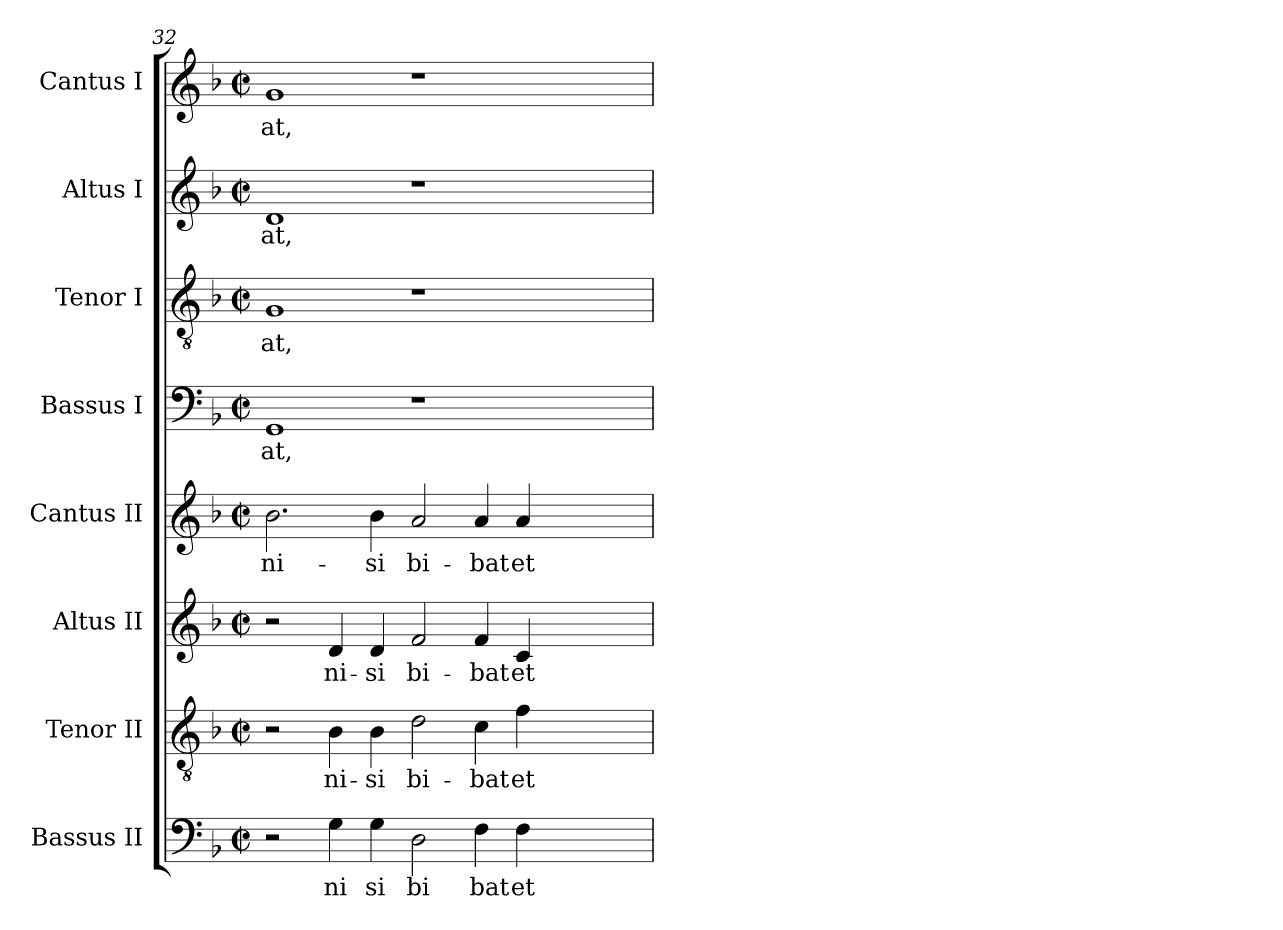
**kern	**text	**kern	**text	**kern	**text	**kern	**text	**kern	**text	**kern	**text	**kern	**text	**kern	**text
*part8	*part8	*part7	*part7	*part6	*part6	*part5	*part5	*part4	*part4	*part3	*part3	*part2	*part2	*part1	*part1
*staff8	*staff8	*staff7	*staff7	*staff6	*staff6	*staff5	*staff5	*staff4	*staff4	*staff3	*staff3	*staff2	*staff2	*staff1	*staff1
*I"Bassus II	*	*I"Tenor II	*	*I"Altus II	*	*I"Cantus II	*	*I"Bassus I	*	*I"Tenor I	*	*I"Altus I	*	*I"Cantus I	*
*clefF4	*	*clefGv2	*	*clefG2	*	*clefG2	*	*clefF4	*	*clefGv2	*	*clefG2	*	*clefG2	*
*k[b-]	*	*k[b-]	*	*k[b-]	*	*k[b-]	*	*k[b-]	*	*k[b-]	*	*k[b-]	*	*k[b-]	*
*F:	*	*F:	*	*F:	*	*F:	*	*F:	*	*F:	*	*F:	*	*F:	*
*M2/2	*	*M2/2	*	*M2/2	*	*M2/2	*	*M2/2	*	*M2/2	*	*M2/2	*	*M2/2	*
*met(c|)	*	*met(c|)	*	*met(c|)	*	*met(c|)	*	*met(c|)	*	*met(c|)	*	*met(c|)	*	*met(c|)	*
=32	=32	=32	=32	=32	=32	=32	=32	=32	=32	=32	=32	=32	=32	=32	=32
!	!	!	!	!	!	!	!LO:LY:b:cj	!	!LO:LY:b:cj	!	!LO:LY:b:cj	!	!LO:LY:b:cj	!	!LO:LY:b:cj
2r	.	2r	.	2r	.	2.b-\	ni-	1GG	-at,	1G	-at,	1d	-at,	1g	at,
!	!LO:LY:b:cj	!	!LO:LY:b:cj	!	!LO:LY:b:cj	!	!	!	!	!	!	!	!	!	!
4G\	ni	4B-\	ni-	4d/	ni-	.	.	.	.	.	.	.	.	.	.
!	!LO:LY:b:cj	!	!LO:LY:b:cj	!	!LO:LY:b:cj	!	!LO:LY:b:cj	!	!	!	!	!	!	!	!
4G\	si	4B-\	-si	4d/	-si	4b-\	-si	.	.	.	.	.	.	.	.
!	!LO:LY:b:cj	!	!LO:LY:b:cj	!	!LO:LY:b:cj	!	!LO:LY:b:cj	!LO:N:vis=1	!	!LO:N:vis=1	!	!LO:N:vis=1	!	!LO:N:vis=1	!
2D\	bi	2d\	bi-	2f/	bi-	2a/	bi-	0r	.	0r	.	0r	.	0r	.
!	!LO:LY:b:cj	!	!LO:LY:b:cj	!	!LO:LY:b:cj	!	!LO:LY:b:cj	!	!	!	!	!	!	!	!
4F\	bat	4c\	-bat	4f/	-bat	4a/	-bat	.	.	.	.	.	.	.	.
!	!LO:LY:b:cj	!	!LO:LY:b:cj	!	!LO:LY:b:cj	!	!LO:LY:b:cj	!	!	!	!	!	!	!	!
4F\	et	4f\	et	4c/	et	4a/	et	.	.	.	.	.	.	.	.
1ryy	.	1ryy	.	1ryy	.	1ryy	.	.	.	.	.	.	.	.	.
=	=	=	=	=	=	=	=	=	=	=	=	=	=	=	=
*-	*-	*-	*-	*-	*-	*-	*-	*-	*-	*-	*-	*-	*-	*-	*-
